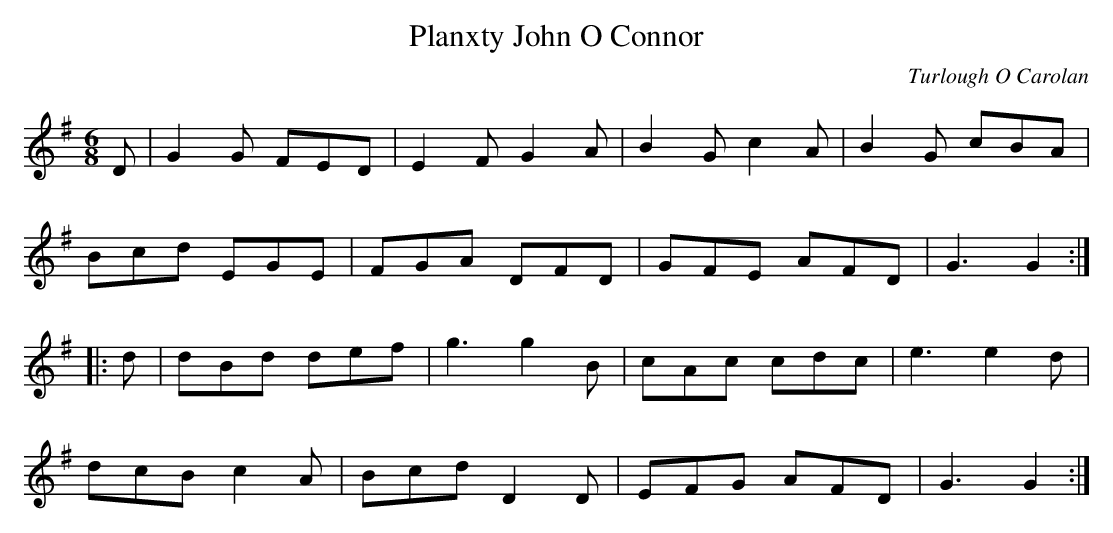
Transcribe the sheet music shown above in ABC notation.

X:1
T:Planxty John O Connor
C:Turlough O Carolan
L:1/8
M:6/8
K:G
D|G2G FED|E2F G2A|B2G c2A|B2G cBA|
Bcd EGE|FGA DFD|GFE AFD|G3G2:|
|:d|dBd def|g3g2B|cAc cdc|e3e2d|
dcB c2A|Bcd D2D|EFG AFD|G3G2:|
